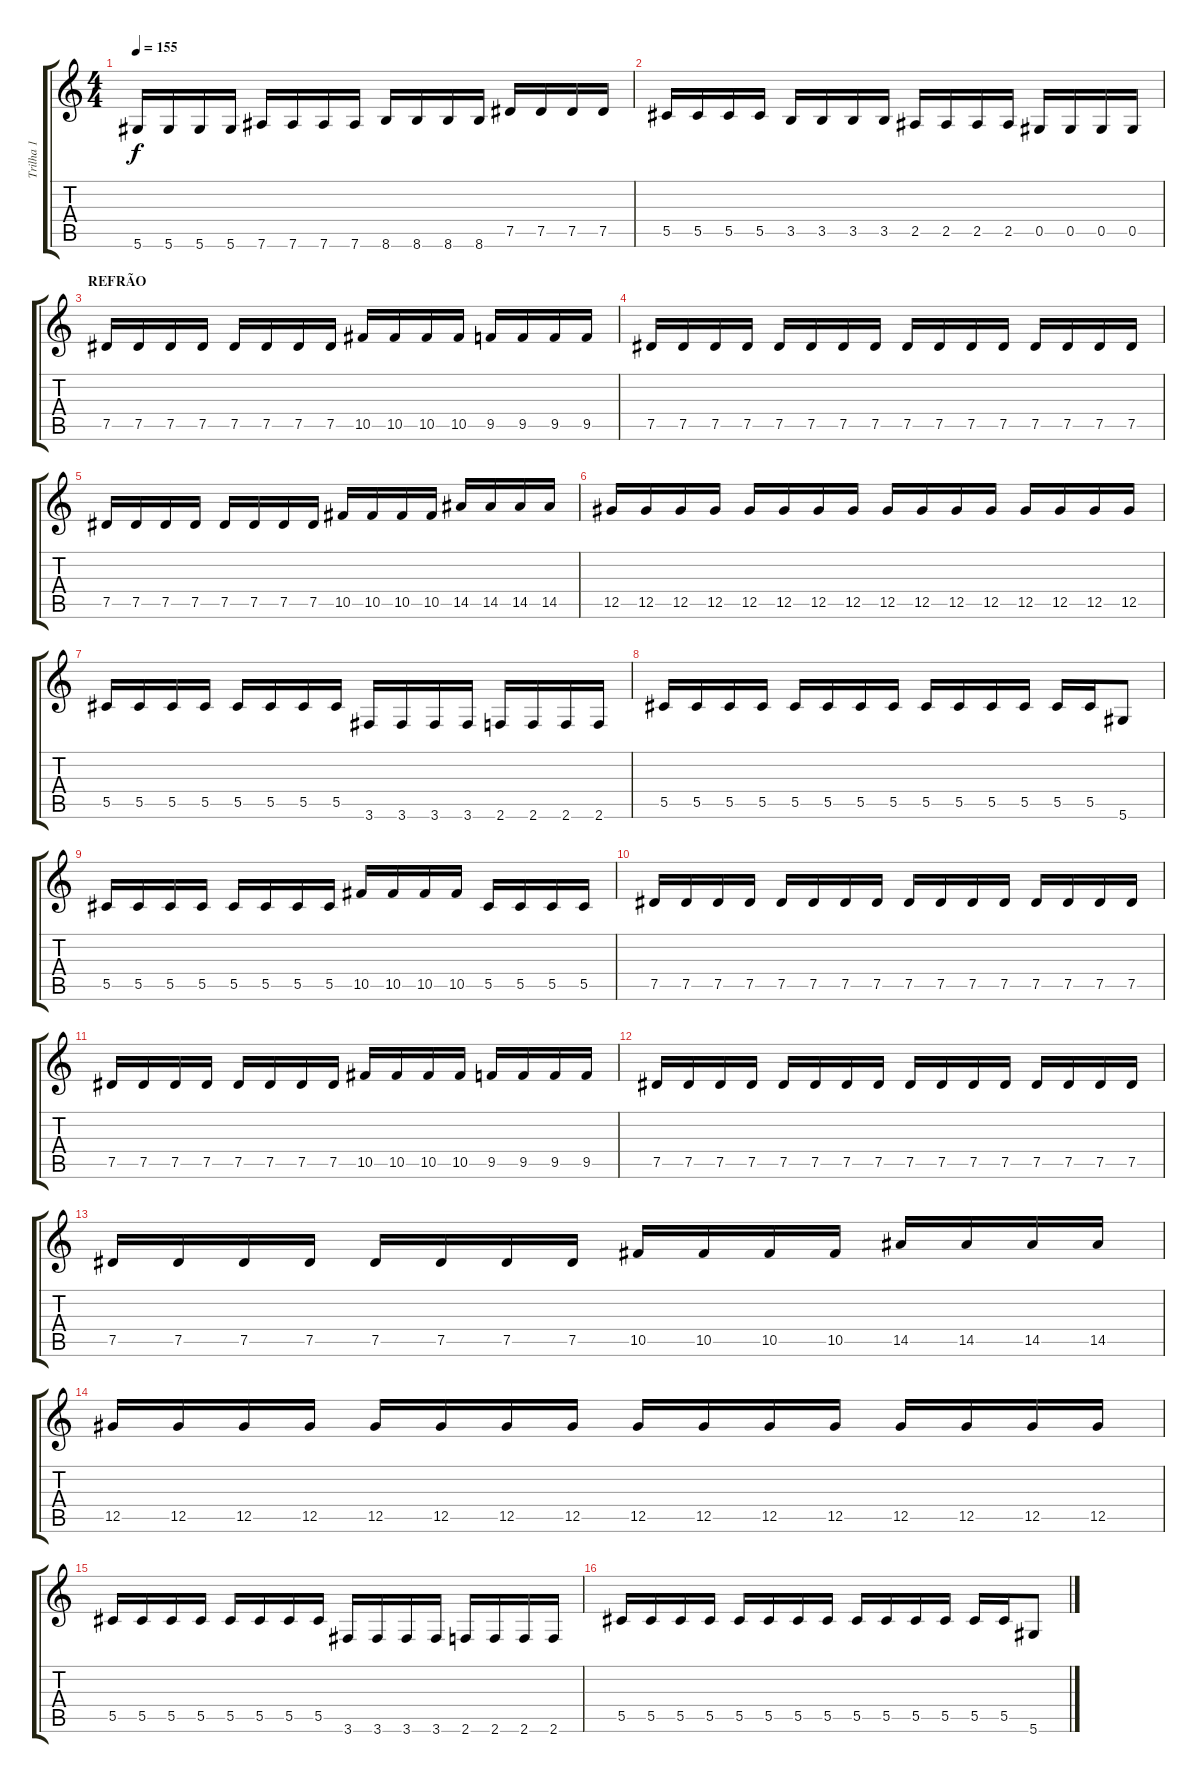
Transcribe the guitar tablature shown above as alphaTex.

\track ("Trilha 1" "Trilha 1") {instrument distortionguitar}
\staff {score tabs}
\tuning (Eb4 Bb3 Gb3 Db3 Ab2 Eb2) {hide}
\ts (4 4)
\tempo 155
\clef g2
\ks c
5.6.16{dy f} 5.6.16 5.6.16 5.6.16 7.6.16 7.6.16 7.6.16 7.6.16 8.6.16 8.6.16 8.6.16 8.6.16 7.5.16 7.5.16 7.5.16 7.5.16 |
5.5.16 5.5.16 5.5.16 5.5.16 3.5.16 3.5.16 3.5.16 3.5.16 2.5.16 2.5.16 2.5.16 2.5.16 0.5.16 0.5.16 0.5.16 0.5.16 |
\section ("" "REFRÃO")
7.5.16 7.5.16 7.5.16 7.5.16 7.5.16 7.5.16 7.5.16 7.5.16 10.5.16 10.5.16 10.5.16 10.5.16 9.5.16 9.5.16 9.5.16 9.5.16 |
7.5.16 7.5.16 7.5.16 7.5.16 7.5.16 7.5.16 7.5.16 7.5.16 7.5.16 7.5.16 7.5.16 7.5.16 7.5.16 7.5.16 7.5.16 7.5.16 |
7.5.16 7.5.16 7.5.16 7.5.16 7.5.16 7.5.16 7.5.16 7.5.16 10.5.16 10.5.16 10.5.16 10.5.16 14.5.16 14.5.16 14.5.16 14.5.16 |
12.5.16 12.5.16 12.5.16 12.5.16 12.5.16 12.5.16 12.5.16 12.5.16 12.5.16 12.5.16 12.5.16 12.5.16 12.5.16 12.5.16 12.5.16 12.5.16 |
5.5.16 5.5.16 5.5.16 5.5.16 5.5.16 5.5.16 5.5.16 5.5.16 3.6.16 3.6.16 3.6.16 3.6.16 2.6.16 2.6.16 2.6.16 2.6.16 |
5.5.16 5.5.16 5.5.16 5.5.16 5.5.16 5.5.16 5.5.16 5.5.16 5.5.16 5.5.16 5.5.16 5.5.16 5.5.16 5.5.16 5.6.8 |
5.5.16 5.5.16 5.5.16 5.5.16 5.5.16 5.5.16 5.5.16 5.5.16 10.5.16 10.5.16 10.5.16 10.5.16 5.5.16 5.5.16 5.5.16 5.5.16 |
7.5.16 7.5.16 7.5.16 7.5.16 7.5.16 7.5.16 7.5.16 7.5.16 7.5.16 7.5.16 7.5.16 7.5.16 7.5.16 7.5.16 7.5.16 7.5.16 |
7.5.16 7.5.16 7.5.16 7.5.16 7.5.16 7.5.16 7.5.16 7.5.16 10.5.16 10.5.16 10.5.16 10.5.16 9.5.16 9.5.16 9.5.16 9.5.16 |
7.5.16 7.5.16 7.5.16 7.5.16 7.5.16 7.5.16 7.5.16 7.5.16 7.5.16 7.5.16 7.5.16 7.5.16 7.5.16 7.5.16 7.5.16 7.5.16 |
7.5.16 7.5.16 7.5.16 7.5.16 7.5.16 7.5.16 7.5.16 7.5.16 10.5.16 10.5.16 10.5.16 10.5.16 14.5.16 14.5.16 14.5.16 14.5.16 |
12.5.16 12.5.16 12.5.16 12.5.16 12.5.16 12.5.16 12.5.16 12.5.16 12.5.16 12.5.16 12.5.16 12.5.16 12.5.16 12.5.16 12.5.16 12.5.16 |
5.5.16 5.5.16 5.5.16 5.5.16 5.5.16 5.5.16 5.5.16 5.5.16 3.6.16 3.6.16 3.6.16 3.6.16 2.6.16 2.6.16 2.6.16 2.6.16 |
5.5.16 5.5.16 5.5.16 5.5.16 5.5.16 5.5.16 5.5.16 5.5.16 5.5.16 5.5.16 5.5.16 5.5.16 5.5.16 5.5.16 5.6.8
